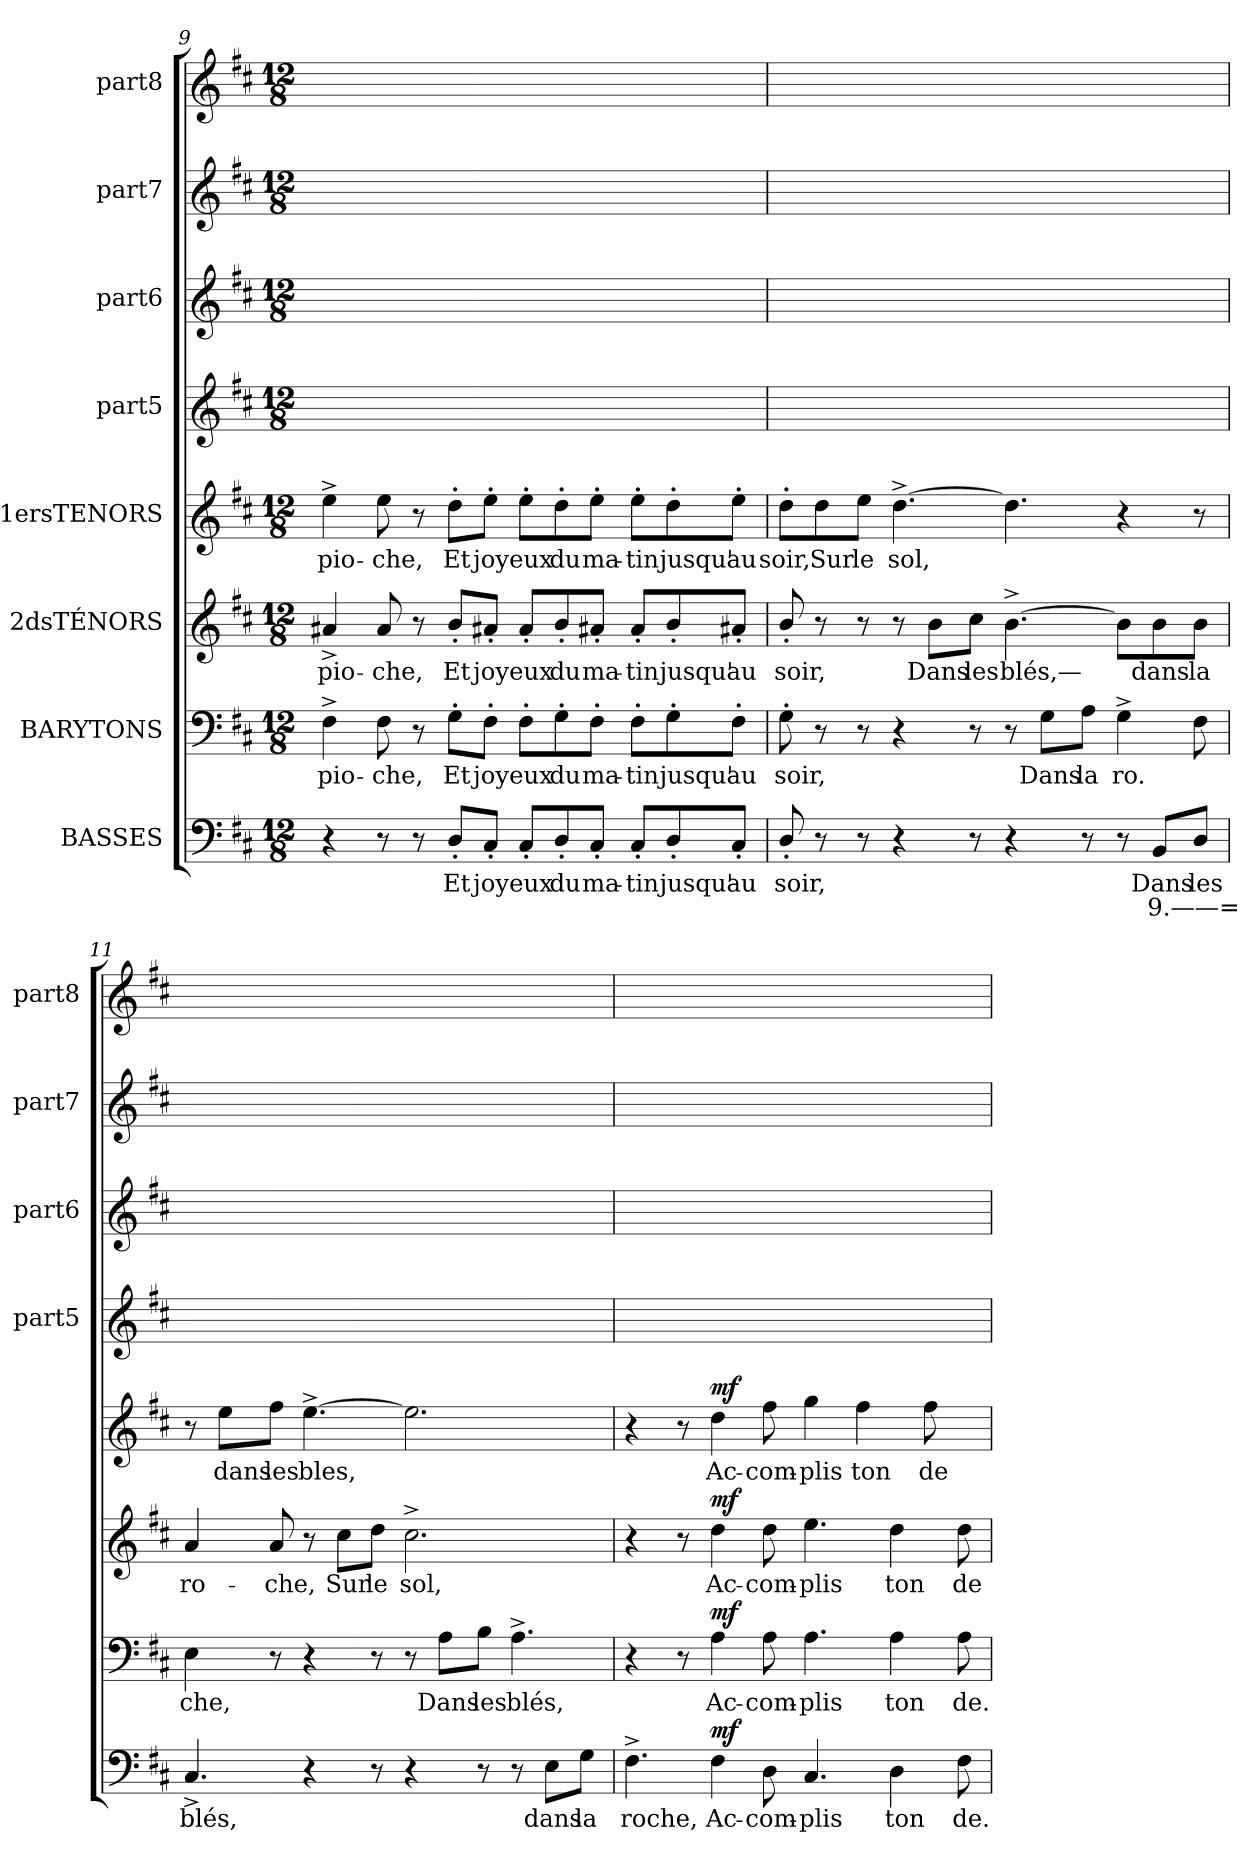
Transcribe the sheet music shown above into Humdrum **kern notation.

**kern	**text	**text	**dynam	**kern	**text	**dynam	**kern	**text	**dynam	**kern	**text	**dynam	**kern	**kern	**kern	**kern
*part8	*part8	*part8	*part8	*part7	*part7	*part7	*part6	*part6	*part6	*part5	*part5	*part5	*part4	*part3	*part2	*part1
*staff8	*staff8	*staff8	*staff8	*staff7	*staff7	*staff7	*staff6	*staff6	*staff6	*staff5	*staff5	*staff5	*staff4	*staff3	*staff2	*staff1
*I"BASSES	*	*	*	*I"BARYTONS	*	*	*I"2dsTÉNORS	*	*	*I"1ersTENORS	*	*	*I"part5	*I"part6	*I"part7	*I"part8
*	*	*	*	*	*	*	*	*	*	*	*	*	*I'part5	*I'part6	*I'part7	*I'part8
!!LO:PB:g=z
*clefF4	*	*	*	*clefF4	*	*	*clefG2	*	*	*clefG2	*	*	*clefG2	*clefG2	*clefG2	*clefG2
*k[f#c#]	*	*	*	*k[f#c#]	*	*	*k[f#c#]	*	*	*k[f#c#]	*	*	*k[f#c#]	*k[f#c#]	*k[f#c#]	*k[f#c#]
*M12/8	*	*	*	*M12/8	*	*	*M12/8	*	*	*M12/8	*	*	*M12/8	*M12/8	*M12/8	*M12/8
=9	=9	=9	=9	=9	=9	=9	=9	=9	=9	=9	=9	=9	=9	=9	=9	=9
4r	.	.	.	4F#^>i\	pio-	.	4a#X^>i/	pio-	.	4ee^>i\	pio-	.	1ryy	1ryy	1ryy	1ryy
8r	.	.	.	8F#i\	che,	.	8a#i/	che,	.	8eei\	che,	.	.	.	.	.
8r	.	.	.	8r	.	.	8r	.	.	8r	.	.	.	.	.	.
8D'<i/L	Et	.	.	8G'>i\L	Et	.	8b'<i/L	Et	.	8dd'>i\L	Et	.	.	.	.	.
8C#'<i/J	joyeux	.	.	8F#'>i\J	joyeux	.	8a#X'<i/J	joyeux	.	8ee'>i\J	joyeux	.	.	.	.	.
8C#'<i/L	.	.	.	8F#'>i\L	.	.	8a#'<i/L	.	.	8ee'>i\L	.	.	.	.	.	.
8D'<i/	du	.	.	8G'>i\	du	.	8b'<i/	du	.	8dd'>i\	du	.	.	.	.	.
8C#'<i/J	ma-	.	.	8F#'>i\J	ma-	.	8a#X'<i/J	ma-	.	8ee'>i\J	ma-	.	2ryy	2ryy	2ryy	2ryy
8C#'<i/L	tin	.	.	8F#'>i\L	tin	.	8a#'<i/L	tin	.	8ee'>i\L	tin	.	.	.	.	.
8D'<i/	jusqu'	.	.	8G'>i\	jusqu'	.	8b'<i/	jusqu'	.	8dd'>i\	jusqu'	.	.	.	.	.
8C#'<i/J	au	.	.	8F#'>i\J	au	.	8a#X'<i/J	au	.	8ee'>i\J	au	.	.	.	.	.
=10	=10	=10	=10	=10	=10	=10	=10	=10	=10	=10	=10	=10	=10	=10	=10	=10
8D'<i/	soir,	.	.	8G'>i\	soir,	.	8b'<i/	soir,	.	8dd'>i\L	soir,	.	1ryy	1ryy	1ryy	1ryy
8r	.	.	.	8r	.	.	8r	.	.	8ddi\	Sur	.	.	.	.	.
8r	.	.	.	8r	.	.	8r	.	.	8eei\J	le	.	.	.	.	.
4r	.	.	.	4r	.	.	8r	.	.	[4.dd^>i\	sol,	.	.	.	.	.
.	.	.	.	.	.	.	8bi\L	Dans	.	.	.	.	.	.	.	.
8r	.	.	.	8r	.	.	8cc#i\J	les	.	.	.	.	.	.	.	.
4r	.	.	.	8r	.	.	[4.b^>i\	blés,—	.	4.ddi\]	.	.	.	.	.	.
.	.	.	.	8Gi\L	Dans	.	.	.	.	.	.	.	.	.	.	.
8r	.	.	.	8Ai\J	la	.	.	.	.	.	.	.	2ryy	2ryy	2ryy	2ryy
8r	.	.	.	4G^>i\	ro.	.	8bi\L]	.	.	4r	.	.	.	.	.	.
8BBi/L	Dans	9.——=	.	.	.	.	8bi\	dans	.	.	.	.	.	.	.	.
8Di/J	les	.	.	8F#i\	.	.	8bi\J	la	.	8r	.	.	.	.	.	.
!!LO:LB:g=z
=11	=11	=11	=11	=11	=11	=11	=11	=11	=11	=11	=11	=11	=11	=11	=11	=11
4.C#^>i/	blés,	.	.	4Ei\	che,	.	4ai/	ro-	.	8r	.	.	1ryy	1ryy	1ryy	1ryy
.	.	.	.	.	.	.	.	.	.	8eei\L	dans	.	.	.	.	.
.	.	.	.	8r	.	.	8ai/	che,	.	8ff#i\J	les	.	.	.	.	.
4r	.	.	.	4r	.	.	8r	.	.	[4.ee^>i\	bles,	.	.	.	.	.
.	.	.	.	.	.	.	8cc#i\L	Sur	.	.	.	.	.	.	.	.
8r	.	.	.	8r	.	.	8ddi\J	le	.	.	.	.	.	.	.	.
4r	.	.	.	8r	.	.	2.cc#^>i\	sol,	.	2.eei\]	.	.	.	.	.	.
.	.	.	.	8Ai\L	Dans	.	.	.	.	.	.	.	.	.	.	.
8r	.	.	.	8Bi\J	les	.	.	.	.	.	.	.	2ryy	2ryy	2ryy	2ryy
8r	.	.	.	4.A^>i\	blés,	.	.	.	.	.	.	.	.	.	.	.
8Ei\L	dans	.	.	.	.	.	.	.	.	.	.	.	.	.	.	.
8Gi\J	la	.	.	.	.	.	.	.	.	.	.	.	.	.	.	.
=12	=12	=12	=12	=12	=12	=12	=12	=12	=12	=12	=12	=12	=12	=12	=12	=12
4.F#^>i\	roche,	.	.	4r	.	.	4r	.	.	4r	.	.	1ryy	1ryy	1ryy	1ryy
.	.	.	.	8r	.	.	8r	.	.	8r	.	.	.	.	.	.
!	!	!	!LO:DY:a	!	!	!LO:DY:a	!	!	!LO:DY:a	!	!	!LO:DY:a	!	!	!	!
4F#i\	Ac-	.	mf	4Ai\	Ac-	mf	4ddi\	Ac-	mf	4ddi\	Ac-	mf	.	.	.	.
8Di\	com-	.	.	8Ai\	com-	.	8ddi\	com-	.	8ff#i\	com-	.	.	.	.	.
4.C#i/	plis	.	.	4.Ai\	plis	.	4.eei\	plis	.	4ggi\	plis	.	.	.	.	.
.	.	.	.	.	.	.	.	.	.	4ff#i\	ton	.	2ryy	2ryy	2ryy	2ryy
4Di\	ton	.	.	4Ai\	ton	.	4ddi\	ton	.	.	.	.	.	.	.	.
.	.	.	.	.	.	.	.	.	.	8ff#i\	de-	.	.	.	.	.
8F#i\	de.	.	.	8Ai\	de.	.	8ddi\	de-	.	8ryy	.	.	.	.	.	.
=	=	=	=	=	=	=	=	=	=	=	=	=	=	=	=	=
*-	*-	*-	*-	*-	*-	*-	*-	*-	*-	*-	*-	*-	*-	*-	*-	*-
